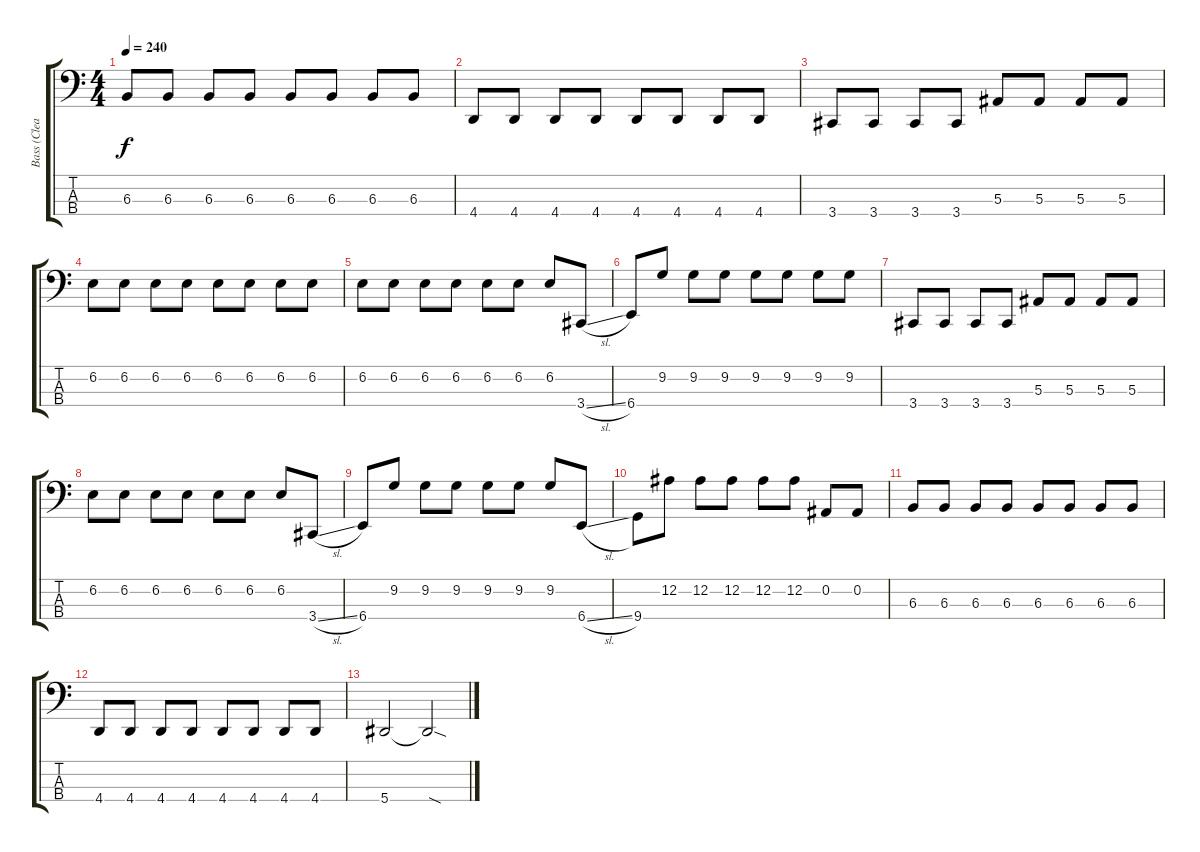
\track ("Bass (Clean)" "Bass (Clea") {instrument electricbasspick}
\staff {score tabs}
\tuning (Eb2 Bb1 F1 Bb0) {hide}
\ts (4 4)
\tempo 240
\clef f4
\ks c
6.3.8{dy f} 6.3.8 6.3.8 6.3.8 6.3.8 6.3.8 6.3.8 6.3.8 |
4.4.8 4.4.8 4.4.8 4.4.8 4.4.8 4.4.8 4.4.8 4.4.8 |
3.4.8 3.4.8 3.4.8 3.4.8 5.3.8 5.3.8 5.3.8 5.3.8 |
6.2.8 6.2.8 6.2.8 6.2.8 6.2.8 6.2.8 6.2.8 6.2.8 |
6.2.8 6.2.8 6.2.8 6.2.8 6.2.8 6.2.8 6.2.8 3.4{sl}.8 |
6.4.8 9.2.8 9.2.8 9.2.8 9.2.8 9.2.8 9.2.8 9.2.8 |
3.4.8 3.4.8 3.4.8 3.4.8 5.3.8 5.3.8 5.3.8 5.3.8 |
6.2.8 6.2.8 6.2.8 6.2.8 6.2.8 6.2.8 6.2.8 3.4{sl}.8 |
6.4.8 9.2.8 9.2.8 9.2.8 9.2.8 9.2.8 9.2.8 6.4{sl}.8 |
9.4.8 12.2.8 12.2.8 12.2.8 12.2.8 12.2.8 0.2.8 0.2.8 |
6.3.8 6.3.8 6.3.8 6.3.8 6.3.8 6.3.8 6.3.8 6.3.8 |
4.4.8 4.4.8 4.4.8 4.4.8 4.4.8 4.4.8 4.4.8 4.4.8 |
5.4.2 5.4{sod t}.2
